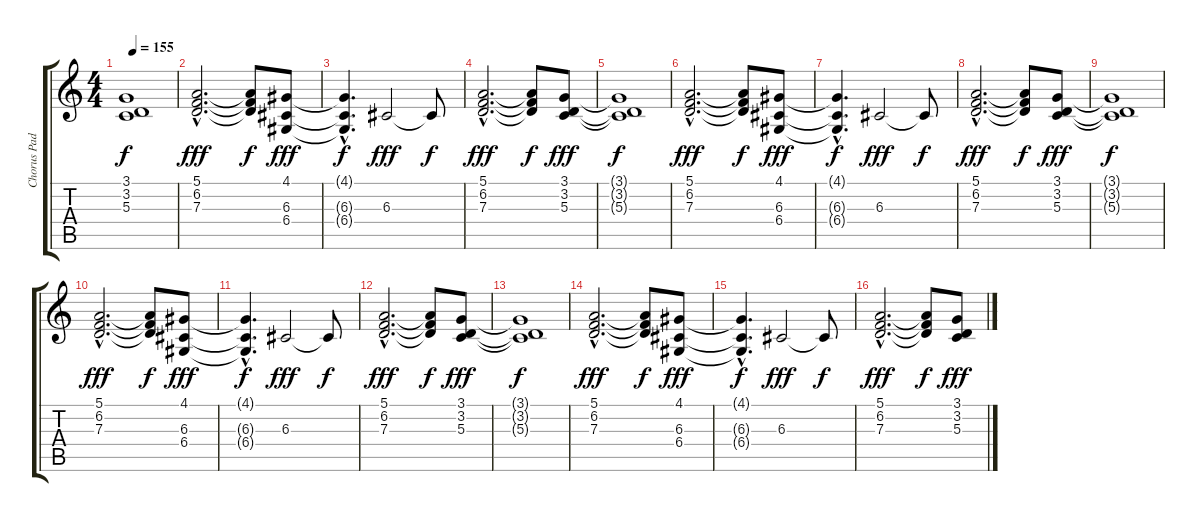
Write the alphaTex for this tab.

\track ("Chorus Pad" "Chorus Pad") {instrument stringensemble2}
\staff {score tabs}
\tuning (E4 B3 G3 D3 A2 E2) {hide}
\ts (4 4)
\tempo 155
\clef g2
\ks c
(3.1{t} 3.2{t} 5.3{t}).1{dy f} |
(5.1{hac} 6.2{hac} 7.3{hac}).2{d dy fff} (5.1{t} 6.2{t} 7.3{t}).8{dy f} (4.1 6.3 6.4).8{dy fff} |
(4.1{t} 6.3{hac t} 6.4{t}).4{d dy f} 6.3.2{dy fff} 6.3{t}.8{dy f} |
(5.1{hac} 6.2{hac} 7.3{hac}).2{d dy fff} (5.1{t} 6.2{t} 7.3{t}).8{dy f} (3.1 3.2 5.3).8{dy fff} |
(3.1{t} 3.2{t} 5.3{t}).1{dy f} |
(5.1{hac} 6.2{hac} 7.3{hac}).2{d dy fff} (5.1{t} 6.2{t} 7.3{t}).8{dy f} (4.1 6.3 6.4).8{dy fff} |
(4.1{t} 6.3{hac t} 6.4{t}).4{d dy f} 6.3.2{dy fff} 6.3{t}.8{dy f} |
(5.1{hac} 6.2{hac} 7.3{hac}).2{d dy fff} (5.1{t} 6.2{t} 7.3{t}).8{dy f} (3.1 3.2 5.3).8{dy fff} |
(3.1{t} 3.2{t} 5.3{t}).1{dy f} |
(5.1{hac} 6.2{hac} 7.3{hac}).2{d dy fff} (5.1{t} 6.2{t} 7.3{t}).8{dy f} (4.1 6.3 6.4).8{dy fff} |
(4.1{t} 6.3{hac t} 6.4{t}).4{d dy f} 6.3.2{dy fff} 6.3{t}.8{dy f} |
(5.1{hac} 6.2{hac} 7.3{hac}).2{d dy fff} (5.1{t} 6.2{t} 7.3{t}).8{dy f} (3.1 3.2 5.3).8{dy fff} |
(3.1{t} 3.2{t} 5.3{t}).1{dy f} |
(5.1{hac} 6.2{hac} 7.3{hac}).2{d dy fff} (5.1{t} 6.2{t} 7.3{t}).8{dy f} (4.1 6.3 6.4).8{dy fff} |
(4.1{t} 6.3{hac t} 6.4{t}).4{d dy f} 6.3.2{dy fff} 6.3{t}.8{dy f} |
(5.1{hac} 6.2{hac} 7.3{hac}).2{d dy fff} (5.1{t} 6.2{t} 7.3{t}).8{dy f} (3.1 3.2 5.3).8{dy fff}
